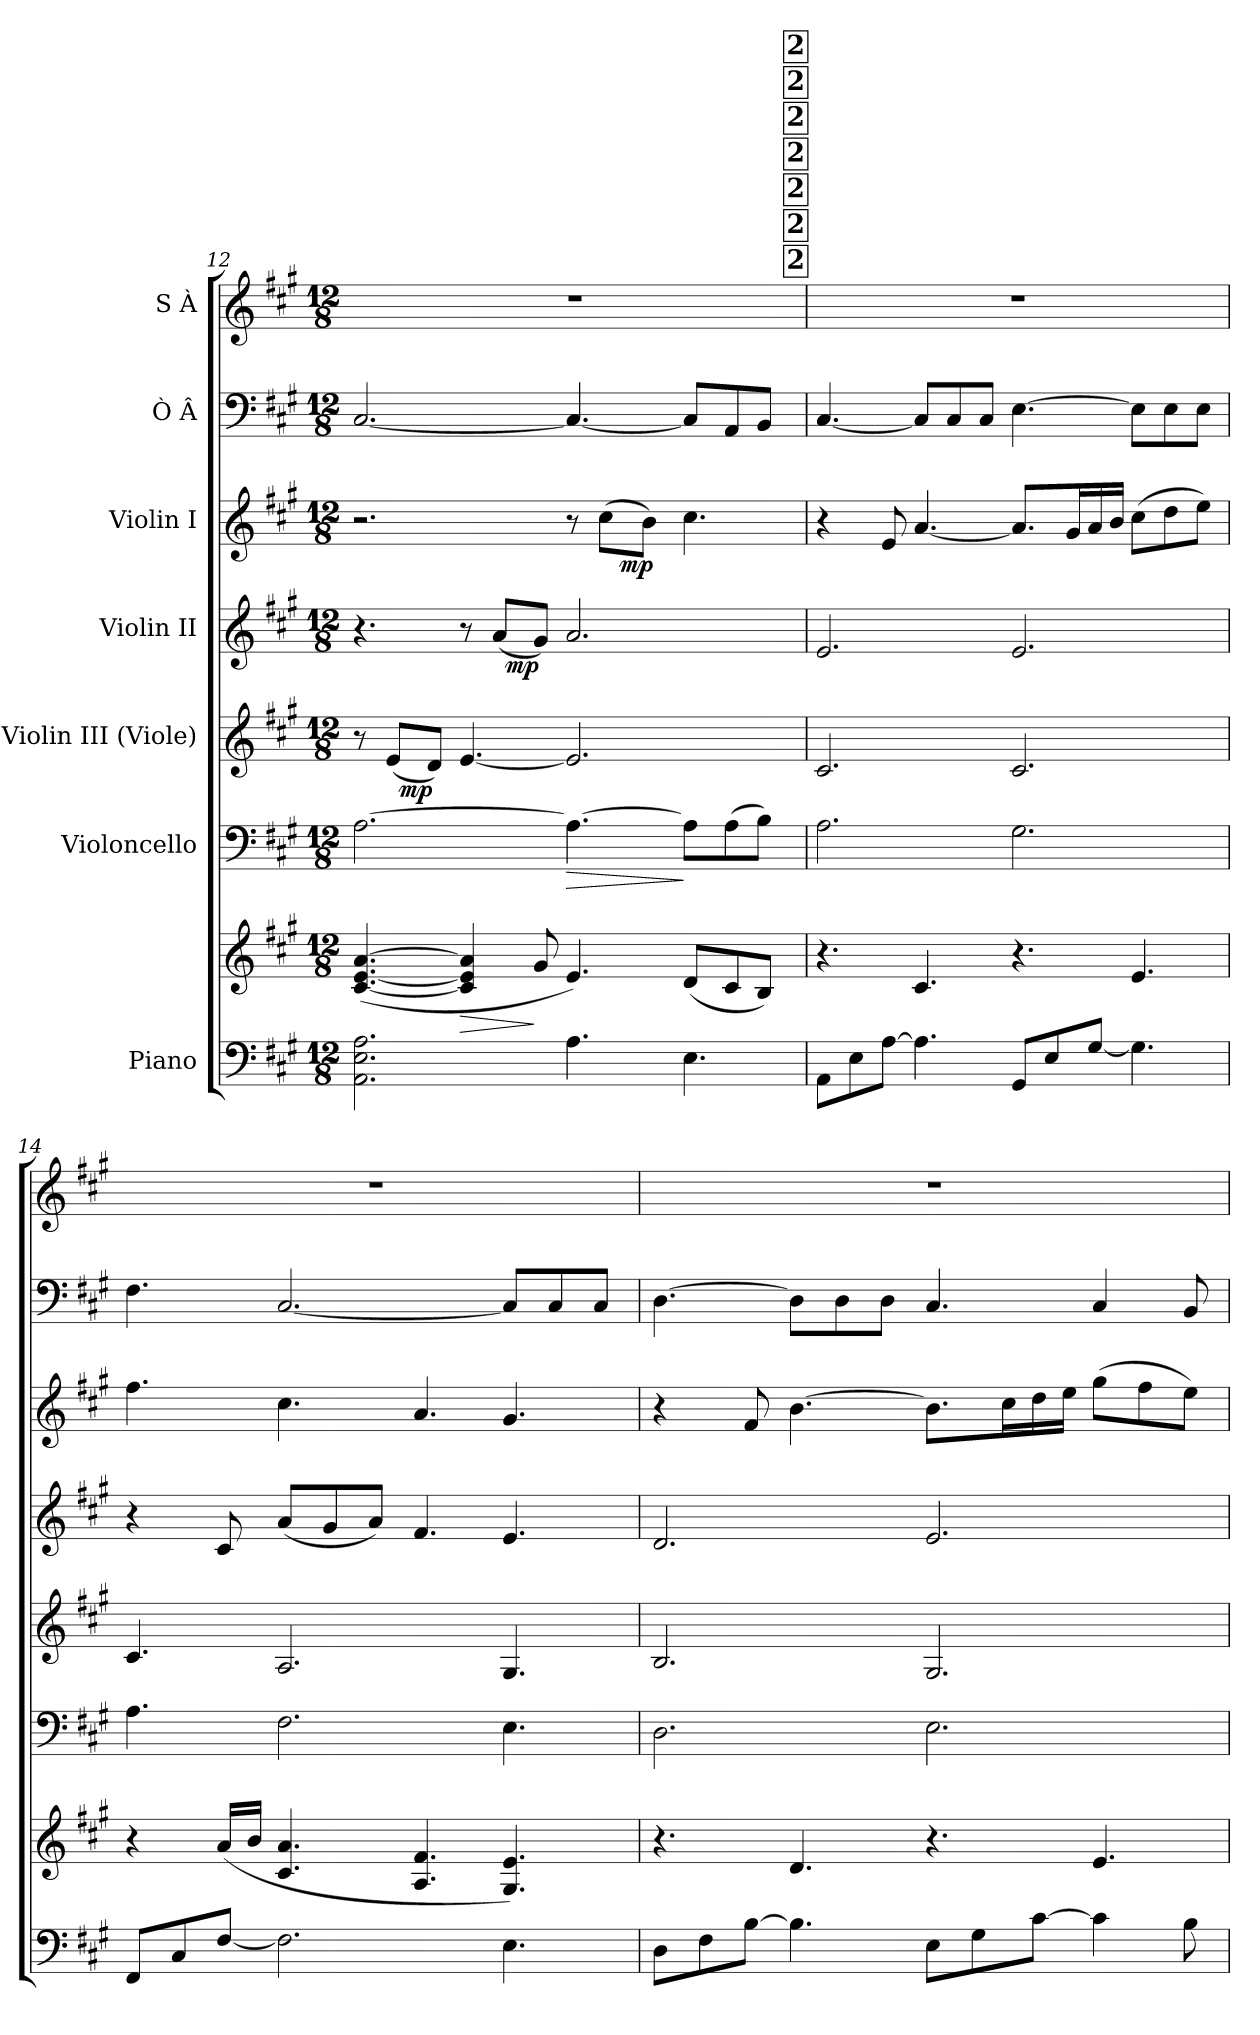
**kern	**kern	**dynam	**kern	**dynam	**kern	**dynam	**kern	**dynam	**kern	**dynam	**kern	**kern
*part7	*part7	*part7	*part6	*part6	*part5	*part5	*part4	*part4	*part3	*part3	*part2	*part1
*staff8	*staff7	*staff7/8	*staff6	*staff6	*staff5	*staff5	*staff4	*staff4	*staff3	*staff3	*staff2	*staff1
*I"Piano	*	*	*I"Violoncello	*	*I"Violin III (Viole)	*	*I"Violin II	*	*I"Violin I	*	*I"Ò Â	*I"S À
!!LO:PB:g=z
*clefF4	*clefG2	*	*clefF4	*	*clefG2	*	*clefG2	*	*clefG2	*	*clefF4	*clefG2
*k[f#c#g#]	*k[f#c#g#]	*	*k[f#c#g#]	*	*k[f#c#g#]	*	*k[f#c#g#]	*	*k[f#c#g#]	*	*k[f#c#g#]	*k[f#c#g#]
*A:	*A:	*	*A:	*	*A:	*	*A:	*	*A:	*	*A:	*A:
*M12/8	*M12/8	*	*M12/8	*	*M12/8	*	*M12/8	*	*M12/8	*	*M12/8	*M12/8
!!LO:REH:place=s1:a:t=2:qo=5.875
!!LO:REH:place=s2:a:t=2:qo=5.875
!!LO:REH:place=s3:a:t=2:qo=5.875
!!LO:REH:place=s4:a:t=2:qo=5.875
!!LO:REH:place=s5:a:t=2:qo=5.875
!!LO:REH:place=s6:a:t=2:qo=5.875
!!LO:REH:place=s7:a:t=2:qo=5.875
=12	=12	=12	=12	=12	=12	=12	=12	=12	=12	=12	=12	=12
*	*	*	*	*	*^	*	*^	*	*^	*	*	*
2.AA\ 2.E\ 2.A\	(<[4.c#/ [4.e/ [4.a/	.	[2.A\	.	8r	8ryy	.	4.r	2ryy	.	2.r	2...ryy	.	[2.C#/	1.r
.	.	.	.	.	(<8e/L	32ryy	.	.	.	.	.	.	.	.	.
!	!	!	!	!	!	!	!LO:DY:b	!	!	!	!	!	!	!	!
.	.	.	.	.	.	1ryy	mp	.	.	.	.	.	.	.	.
.	.	.	.	.	8d/J)	.	.	.	.	.	.	.	.	.	.
!	!	!LO:HP:b	!	!	!	!	!	!	!	!	!	!	!	!	!
.	4c#/] 4e/] 4a/]	>	.	.	[4.e/	.	.	8r	.	.	.	.	.	.	.
.	.	.	.	.	.	.	.	(<8a/L	32ryy	.	.	.	.	.	.
!	!	!	!	!	!	!	!	!	!	!LO:DY:b	!	!	!	!	!
.	.	.	.	.	.	.	.	.	2ryy	mp	.	.	.	.	.
.	8g#/	]	.	.	.	.	.	8g#/J)	.	.	.	.	.	.	.
!	!	!	!	!LO:HP:b	!	!	!	!	!	!	!	!	!	!	!
4.A\	4.e/)	.	4.A\_	>	2.e/]	.	.	2.a/	.	.	8r	.	.	4.C#/_	.
.	.	.	.	.	.	.	.	.	.	.	(>8cc#\L	.	.	.	.
!	!	!	!	!	!	!	!	!	!	!	!	!	!LO:DY:b	!	!
.	.	.	.	.	.	.	.	.	.	.	.	2ryy	mp	.	.
.	.	.	.	.	.	.	.	.	.	.	8b\J)	.	.	.	.
.	.	.	.	.	.	.	.	.	4...ryy	.	.	.	.	.	.
4.E\	(<8d/L	.	8A\L]	]	.	.	.	.	.	.	4.cc#\	.	.	8C#/L]	.
.	.	.	.	.	.	4ryy	.	.	.	.	.	.	.	.	.
.	8c#/	.	(>8A\	.	.	.	.	.	.	.	.	.	.	8AA/	.
.	8B/J)	.	8B\J)	.	.	.	.	.	.	.	.	.	.	8BB/J	.
.	.	.	.	.	.	16.ryy	.	.	.	.	.	.	.	.	.
.	.	.	.	.	.	.	.	.	.	.	.	16ryy	.	.	.
*	*	*	*	*	*v	*v	*	*	*	*	*v	*v	*	*	*
*	*	*	*	*	*	*	*v	*v	*	*	*	*	*
=13	=13	=13	=13	=13	=13	=13	=13	=13	=13	=13	=13	=13
8AA\L	4.r	.	2.A\	.	2.c#/	.	2.e/	.	4r	.	[4.C#/	1.r
8E\	.	.	.	.	.	.	.	.	.	.	.	.
[8A\J	.	.	.	.	.	.	.	.	8e/	.	.	.
4.A\]	4.c#/	.	.	.	.	.	.	.	[4.a/	.	8C#/L]	.
.	.	.	.	.	.	.	.	.	.	.	8C#/	.
.	.	.	.	.	.	.	.	.	.	.	8C#/J	.
8GG#/L	4.r	.	2.G#\	.	2.c#/	.	2.e/	.	8.a/L]	.	[4.E\	.
8E/	.	.	.	.	.	.	.	.	.	.	.	.
.	.	.	.	.	.	.	.	.	16g#/L	.	.	.
[8G#/J	.	.	.	.	.	.	.	.	16a/	.	.	.
.	.	.	.	.	.	.	.	.	16b/JJ	.	.	.
4.G#\]	4.e/	.	.	.	.	.	.	.	(>8cc#\L	.	8E\L]	.
.	.	.	.	.	.	.	.	.	8dd\	.	8E\	.
.	.	.	.	.	.	.	.	.	8ee\J)	.	8E\J	.
=14	=14	=14	=14	=14	=14	=14	=14	=14	=14	=14	=14	=14
8FF#/L	4r	.	4.A\	.	4.c#/	.	4r	.	4.ff#\	.	4.F#\	1.r
8C#/	.	.	.	.	.	.	.	.	.	.	.	.
[8F#/J	(<16a/LL	.	.	.	.	.	8c#/	.	.	.	.	.
.	16b/JJ	.	.	.	.	.	.	.	.	.	.	.
2.F#\]	4.c#/ 4.a/	.	2.F#\	.	2.A/	.	(<8a/L	.	4.cc#\	.	[2.C#/	.
.	.	.	.	.	.	.	8g#/	.	.	.	.	.
.	.	.	.	.	.	.	8a/J)	.	.	.	.	.
.	4.A/ 4.f#/	.	.	.	.	.	4.f#/	.	4.a/	.	.	.
4.E\	4.G#/ 4.e/)	.	4.E\	.	4.G#/	.	4.e/	.	4.g#/	.	8C#/L]	.
.	.	.	.	.	.	.	.	.	.	.	8C#/	.
.	.	.	.	.	.	.	.	.	.	.	8C#/J	.
!!LO:PB:g=z
=15	=15	=15	=15	=15	=15	=15	=15	=15	=15	=15	=15	=15
8D\L	4.r	.	2.D\	.	2.B/	.	2.d/	.	4r	.	[4.D\	1.r
8F#\	.	.	.	.	.	.	.	.	.	.	.	.
[8B\J	.	.	.	.	.	.	.	.	8f#/	.	.	.
4.B\]	4.d/	.	.	.	.	.	.	.	[4.b\	.	8D\L]	.
.	.	.	.	.	.	.	.	.	.	.	8D\	.
.	.	.	.	.	.	.	.	.	.	.	8D\J	.
8E\L	4.r	.	2.E\	.	2.G#/	.	2.e/	.	8.b\L]	.	4.C#/	.
8G#\	.	.	.	.	.	.	.	.	.	.	.	.
.	.	.	.	.	.	.	.	.	16cc#\L	.	.	.
[8c#\J	.	.	.	.	.	.	.	.	16dd\	.	.	.
.	.	.	.	.	.	.	.	.	16ee\JJ	.	.	.
4c#\]	4.e/	.	.	.	.	.	.	.	(>8gg#\L	.	4C#/	.
.	.	.	.	.	.	.	.	.	8ff#\	.	.	.
8B\	.	.	.	.	.	.	.	.	8ee\J)	.	8BB/	.
=	=	=	=	=	=	=	=	=	=	=	=	=
*-	*-	*-	*-	*-	*-	*-	*-	*-	*-	*-	*-	*-
